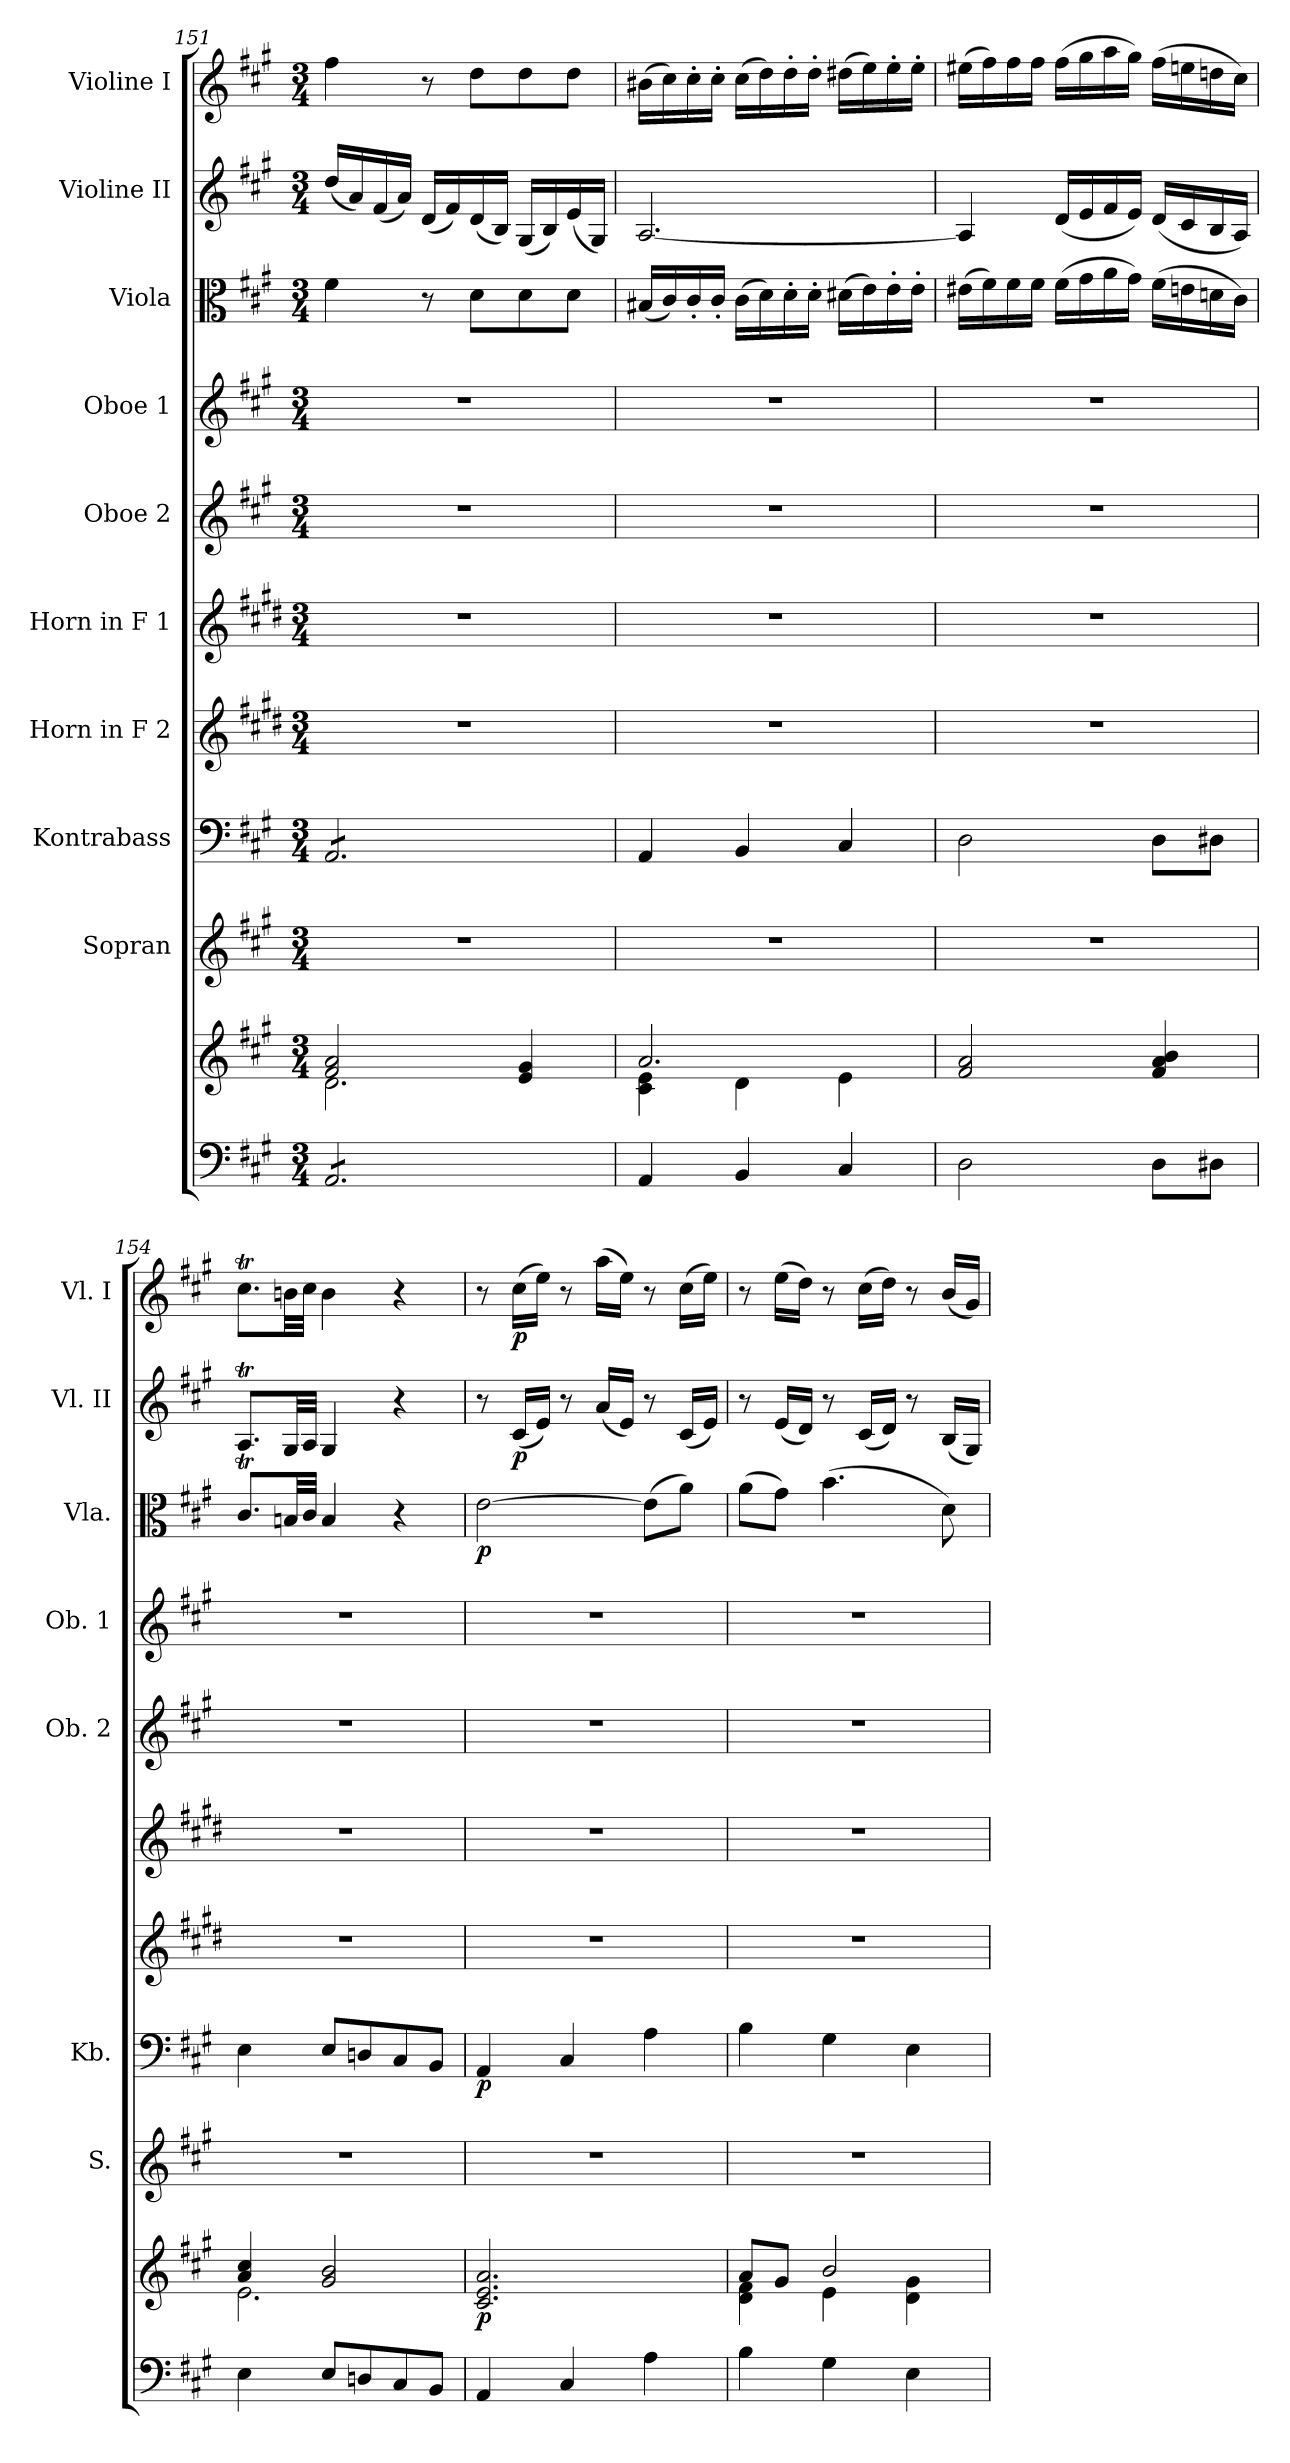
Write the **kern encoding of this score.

**kern	**kern	**dynam	**kern	**kern	**dynam	**kern	**kern	**kern	**kern	**kern	**dynam	**kern	**dynam	**kern	**dynam
*part10	*part10	*part10	*part9	*part8	*part8	*part7	*part6	*part5	*part4	*part3	*part3	*part2	*part2	*part1	*part1
*staff11	*staff10	*staff10/11	*staff9	*staff8	*staff8	*staff7	*staff6	*staff5	*staff4	*staff3	*staff3	*staff2	*staff2	*staff1	*staff1
*	*	*	*I"Sopran	*I"Kontrabass	*	*I"Horn in F 2	*I"Horn in F 1	*I"Oboe 2	*I"Oboe 1	*I"Viola	*	*I"Violine II	*	*I"Violine I	*
*	*	*	*I'S.	*I'Kb.	*	*	*	*I'Ob. 2	*I'Ob. 1	*I'Vla.	*	*I'Vl. II	*	*I'Vl. I	*
!!LO:PB:g=z
*clefF4	*clefG2	*	*clefG2	*clefF4	*	*clefG2	*clefG2	*clefG2	*clefG2	*clefC3	*	*clefG2	*	*clefG2	*
*	*	*	*	*ITrd7c12	*	*ITrd4c7	*ITrd4c7	*	*	*	*	*	*	*	*
*k[f#c#g#]	*k[f#c#g#]	*	*k[f#c#g#]	*k[f#c#g#]	*	*k[f#c#g#]	*k[f#c#g#]	*k[f#c#g#]	*k[f#c#g#]	*k[f#c#g#]	*	*k[f#c#g#]	*	*k[f#c#g#]	*
*A:	*A:	*	*A:	*A:	*	*A:	*A:	*A:	*A:	*A:	*	*A:	*	*A:	*
*M3/4	*M3/4	*	*M3/4	*M3/4	*	*M3/4	*M3/4	*M3/4	*M3/4	*M3/4	*	*M3/4	*	*M3/4	*
=151	=151	=151	=151	=151	=151	=151	=151	=151	=151	=151	=151	=151	=151	=151	=151
*	*^	*	*	*	*	*	*	*	*	*	*	*	*	*	*
*tremolo	*	*	*	*	*	*	*	*	*	*	*	*	*	*	*	*
*	*	*	*	*	*tremolo	*	*	*	*	*	*	*	*	*	*	*
8AA/L	2f#/ 2a/	2.d\	.	2.r	8AAA/L	.	2.r	2.r	2.r	2.r	4f#\	.	(<16dd/LL	.	4ff#\	.
.	.	.	.	.	.	.	.	.	.	.	.	.	16a/)	.	.	.
8AA/	.	.	.	.	8AAA/	.	.	.	.	.	.	.	(<16f#/	.	.	.
.	.	.	.	.	.	.	.	.	.	.	.	.	16a/JJ)	.	.	.
8AA/	.	.	.	.	8AAA/	.	.	.	.	.	8r	.	(<16d/LL	.	8r	.
.	.	.	.	.	.	.	.	.	.	.	.	.	16f#/)	.	.	.
8AA/	.	.	.	.	8AAA/	.	.	.	.	.	8d\L	.	(<16d/	.	8dd\L	.
.	.	.	.	.	.	.	.	.	.	.	.	.	16B/JJ)	.	.	.
8AA/	4e/ 4g#/	.	.	.	8AAA/	.	.	.	.	.	8d\	.	(<16G#/LL	.	8dd\	.
.	.	.	.	.	.	.	.	.	.	.	.	.	16B/)	.	.	.
8AA/J	.	.	.	.	8AAA/J	.	.	.	.	.	8d\J	.	(<16e/	.	8dd\J	.
*	*	*	*	*	*Xtremolo	*	*	*	*	*	*	*	*	*	*	*
*Xtremolo	*	*	*	*	*	*	*	*	*	*	*	*	*	*	*	*
.	.	.	.	.	.	.	.	.	.	.	.	.	16G#/JJ)	.	.	.
=152	=152	=152	=152	=152	=152	=152	=152	=152	=152	=152	=152	=152	=152	=152	=152	=152
4AA/	2.a/	4c#\ 4e\	.	2.r	4AAA/	.	2.r	2.r	2.r	2.r	(<16B#X/LL	.	[2.A/	.	(>16b#X\LL	.
.	.	.	.	.	.	.	.	.	.	.	16c#/)	.	.	.	16cc#\)	.
.	.	.	.	.	.	.	.	.	.	.	16c#'</	.	.	.	16cc#'>\	.
.	.	.	.	.	.	.	.	.	.	.	16c#'</JJ	.	.	.	16cc#'>\JJ	.
4BB/	.	4d\	.	.	4BBB/	.	.	.	.	.	(>16c#\LL	.	.	.	(>16cc#\LL	.
.	.	.	.	.	.	.	.	.	.	.	16d\)	.	.	.	16dd\)	.
.	.	.	.	.	.	.	.	.	.	.	16d'>\	.	.	.	16dd'>\	.
.	.	.	.	.	.	.	.	.	.	.	16d'>\JJ	.	.	.	16dd'>\JJ	.
4C#/	.	4e\	.	.	4CC#/	.	.	.	.	.	(>16d#X\LL	.	.	.	(>16dd#X\LL	.
.	.	.	.	.	.	.	.	.	.	.	16e\)	.	.	.	16ee\)	.
.	.	.	.	.	.	.	.	.	.	.	16e'>\	.	.	.	16ee'>\	.
.	.	.	.	.	.	.	.	.	.	.	16e'>\JJ	.	.	.	16ee'>\JJ	.
*	*v	*v	*	*	*	*	*	*	*	*	*	*	*	*	*	*
=153	=153	=153	=153	=153	=153	=153	=153	=153	=153	=153	=153	=153	=153	=153	=153
2D\	2f#/ 2a/	.	2.r	2DD\	.	2.r	2.r	2.r	2.r	(>16e#X\LL	.	4A/]	.	(>16ee#X\LL	.
.	.	.	.	.	.	.	.	.	.	16f#\)	.	.	.	16ff#\)	.
.	.	.	.	.	.	.	.	.	.	16f#\	.	.	.	16ff#\	.
.	.	.	.	.	.	.	.	.	.	16f#\JJ	.	.	.	16ff#\JJ	.
.	.	.	.	.	.	.	.	.	.	(>16f#\LL	.	(<16d/LL	.	(>16ff#\LL	.
.	.	.	.	.	.	.	.	.	.	16g#\	.	16e/	.	16gg#\	.
.	.	.	.	.	.	.	.	.	.	16a\	.	16f#/	.	16aa\	.
.	.	.	.	.	.	.	.	.	.	16g#\JJ)	.	16e/JJ)	.	16gg#\JJ)	.
8D\L	4f#/ 4a/ 4b/	.	.	8DD\L	.	.	.	.	.	(>16f#\LL	.	(<16d/LL	.	(>16ff#\LL	.
.	.	.	.	.	.	.	.	.	.	16en\	.	16c#/	.	16een\	.
8D#X\J	.	.	.	8DD#X\J	.	.	.	.	.	16dn\	.	16B/	.	16ddn\	.
.	.	.	.	.	.	.	.	.	.	16c#\JJ)	.	16A/JJ)	.	16cc#\JJ)	.
!!LO:PB:g=z
=154	=154	=154	=154	=154	=154	=154	=154	=154	=154	=154	=154	=154	=154	=154	=154
*	*^	*	*	*	*	*	*	*	*	*	*	*	*	*	*
4E\	4a/ 4cc#/	2.e\	.	2.r	4EE\	.	2.r	2.r	2.r	2.r	8.c#t/L	.	8.AT/L	.	8.cc#t\L	.
.	.	.	.	.	.	.	.	.	.	.	32Bn/LL	.	32G#/LL	.	32bn\LL	.
.	.	.	.	.	.	.	.	.	.	.	32c#/JJJ	.	32A/JJJ	.	32cc#\JJJ	.
8E/L	2g#/ 2b/	.	.	.	8EE/L	.	.	.	.	.	4B/	.	4G#/	.	4b\	.
8Dn/	.	.	.	.	8DDn/	.	.	.	.	.	.	.	.	.	.	.
8C#/	.	.	.	.	8CC#/	.	.	.	.	.	4r	.	4r	.	4r	.
8BB/J	.	.	.	.	8BBB/J	.	.	.	.	.	.	.	.	.	.	.
*	*v	*v	*	*	*	*	*	*	*	*	*	*	*	*	*	*
=155	=155	=155	=155	=155	=155	=155	=155	=155	=155	=155	=155	=155	=155	=155	=155
!	!	!LO:DY:b	!	!	!LO:DY:b	!	!	!	!	!	!LO:DY:b	!	!	!	!
4AA/	2.c#/ 2.e/ 2.a/	p	2.r	4AAA/	p	2.r	2.r	2.r	2.r	[2e\	p	8r	.	8r	.
!	!	!	!	!	!	!	!	!	!	!	!	!	!LO:DY:b	!	!LO:DY:b
.	.	.	.	.	.	.	.	.	.	.	.	(<16c#/LL	p	(>16cc#\LL	p
.	.	.	.	.	.	.	.	.	.	.	.	16e/JJ)	.	16ee\JJ)	.
4C#/	.	.	.	4CC#/	.	.	.	.	.	.	.	8r	.	8r	.
.	.	.	.	.	.	.	.	.	.	.	.	(<16a/LL	.	(>16aa\LL	.
.	.	.	.	.	.	.	.	.	.	.	.	16e/JJ)	.	16ee\JJ)	.
4A\	.	.	.	4AA\	.	.	.	.	.	(>8e\L]	.	8r	.	8r	.
.	.	.	.	.	.	.	.	.	.	8a\J)	.	(<16c#/LL	.	(>16cc#\LL	.
.	.	.	.	.	.	.	.	.	.	.	.	16e/JJ)	.	16ee\JJ)	.
=156	=156	=156	=156	=156	=156	=156	=156	=156	=156	=156	=156	=156	=156	=156	=156
*	*^	*	*	*	*	*	*	*	*	*	*	*	*	*	*
4B\	8a/L	4d\ 4f#\	.	2.r	4BB\	.	2.r	2.r	2.r	2.r	(>8a\L	.	8r	.	8r	.
.	8g#/J	.	.	.	.	.	.	.	.	.	8g#\J)	.	(<16e/LL	.	(>16ee\LL	.
.	.	.	.	.	.	.	.	.	.	.	.	.	16d/JJ)	.	16dd\JJ)	.
4G#\	2b/	4e\	.	.	4GG#\	.	.	.	.	.	(>4.b\	.	8r	.	8r	.
.	.	.	.	.	.	.	.	.	.	.	.	.	(<16c#/LL	.	(>16cc#\LL	.
.	.	.	.	.	.	.	.	.	.	.	.	.	16d/JJ)	.	16dd\JJ)	.
4E\	.	4d\ 4g#\	.	.	4EE\	.	.	.	.	.	.	.	8r	.	8r	.
.	.	.	.	.	.	.	.	.	.	.	8d\)	.	(<16B/LL	.	(<16b/LL	.
.	.	.	.	.	.	.	.	.	.	.	.	.	16G#/JJ)	.	16g#/JJ)	.
*	*v	*v	*	*	*	*	*	*	*	*	*	*	*	*	*	*
=	=	=	=	=	=	=	=	=	=	=	=	=	=	=	=
*-	*-	*-	*-	*-	*-	*-	*-	*-	*-	*-	*-	*-	*-	*-	*-
